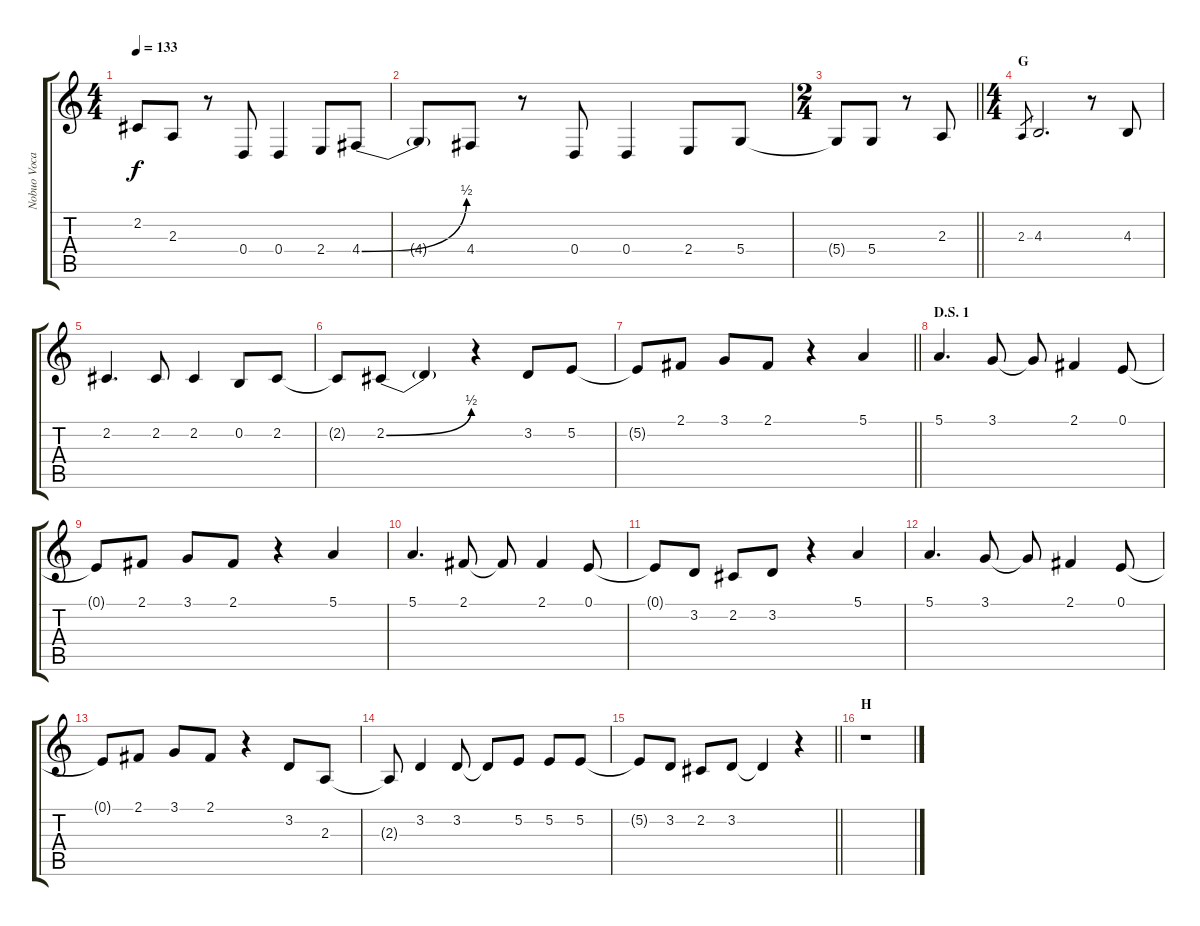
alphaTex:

\track ("Nobuo Vocals" "Nobuo Voca") {instrument tenorsax}
\staff {score tabs}
\tuning (E4 B3 G3 D3 A2 E2) {hide}
\ts (4 4)
\tempo 133
\clef g2
\ks c
2.2.8{dy f} 2.3.8 r.8 0.4.8 0.4.4 2.4.8 4.4{be (bend 0 0 60 2)}.8 |
4.4{t}.8 4.4.8 r.8 0.4.8 0.4.4 2.4.8 5.4.8 |
\ts (2 4)
\barLineRight lightlight
5.4{t}.8 5.4.8 r.8 2.3.8 |
\ts (4 4)
\section ("" "G")
2.3.8{gr} 4.3.2{d} r.8 4.3.8 |
2.2.4{d} 2.2.8 2.2.4 0.2.8 2.2.8 |
2.2{t}.8 2.2{be (bend 0 0 60 2)}.8 2.2{t}.4 r.4 3.2.8 5.2.8 |
\barLineRight lightlight
5.2{t}.8 2.1.8 3.1.8 2.1.8 r.4 5.1.4 |
\section ("" "D.S. 1")
5.1.4{d} 3.1.8 3.1{t}.8 2.1.4 0.1.8 |
0.1{t}.8 2.1.8 3.1.8 2.1.8 r.4 5.1.4 |
5.1.4{d} 2.1.8 2.1{t}.8 2.1.4 0.1.8 |
0.1{t}.8 3.2.8 2.2.8 3.2.8 r.4 5.1.4 |
5.1.4{d} 3.1.8 3.1{t}.8 2.1.4 0.1.8 |
0.1{t}.8 2.1.8 3.1.8 2.1.8 r.4 3.2.8 2.3.8 |
2.3{t}.8 3.2.4 3.2.8 3.2{t}.8 5.2.8 5.2.8 5.2.8 |
\barLineRight lightlight
5.2{t}.8 3.2.8 2.2.8 3.2.8 3.2{t}.4 r.4 |
\section ("" "H")
r.1
